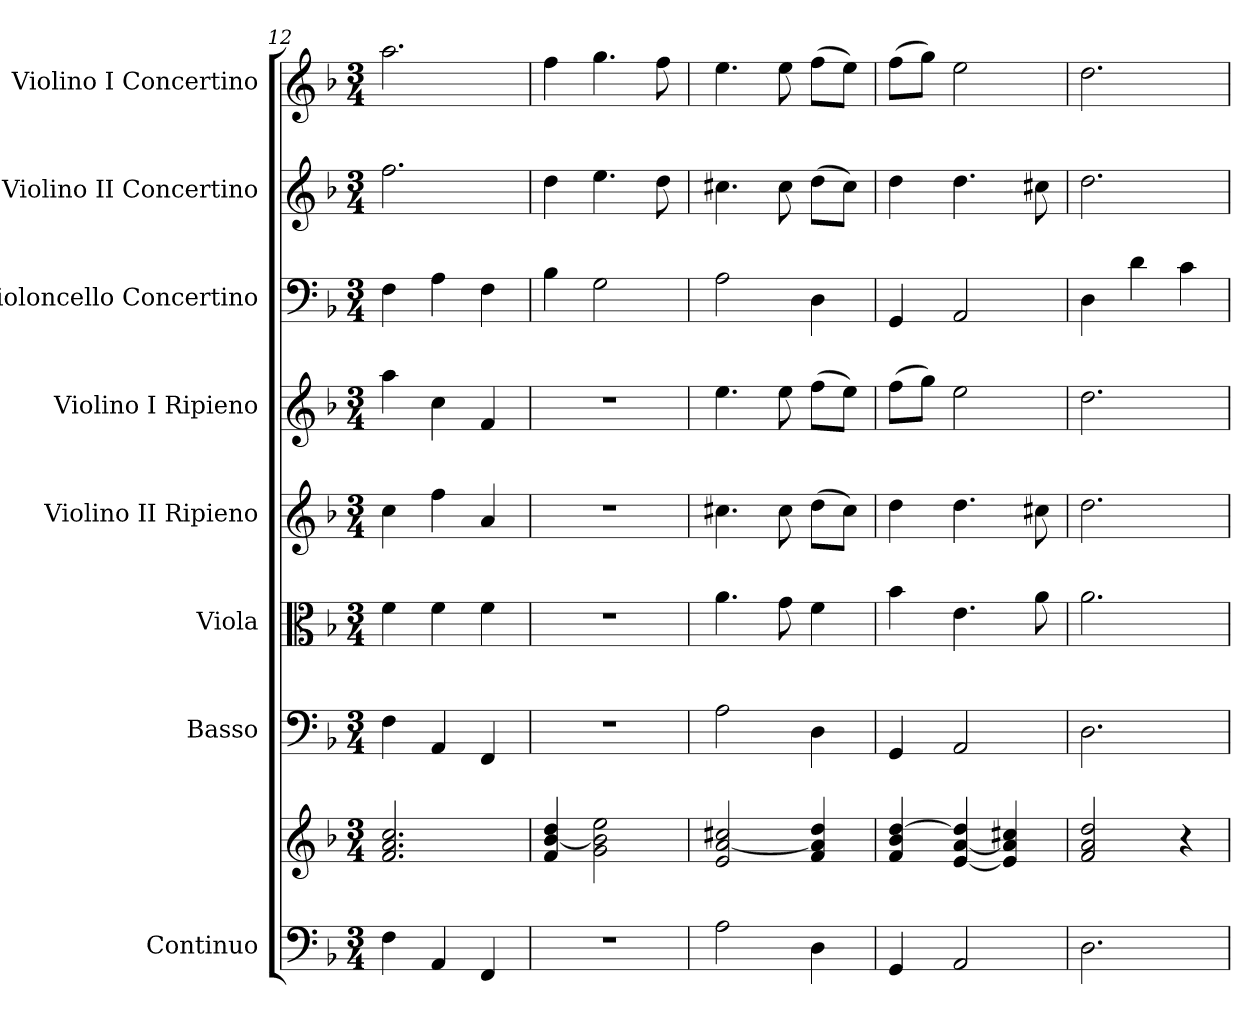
**kern	**kern	**kern	**kern	**kern	**kern	**kern	**kern	**kern
*part8	*part8	*part7	*part6	*part5	*part4	*part3	*part2	*part1
*staff9	*staff8	*staff7	*staff6	*staff5	*staff4	*staff3	*staff2	*staff1
*I"Continuo	*	*I"Basso	*I"Viola	*I"Violino II Ripieno	*I"Violino I Ripieno	*I"Violoncello Concertino	*I"Violino II Concertino	*I"Violino I Concertino
*	*	*	*	*	*	*I'Vc	*I'Vln	*I'Vln
*clefF4	*clefG2	*clefF4	*clefC3	*clefG2	*clefG2	*clefF4	*clefG2	*clefG2
*k[b-]	*k[b-]	*k[b-]	*k[b-]	*k[b-]	*k[b-]	*k[b-]	*k[b-]	*k[b-]
*M3/4	*M3/4	*M3/4	*M3/4	*M3/4	*M3/4	*M3/4	*M3/4	*M3/4
=12	=12	=12	=12	=12	=12	=12	=12	=12
4F\	2.f/ 2.a/ 2.cc/	4F\	4f\	4cc\	4aa\	4F\	2.ff\	2.aa\
4AA/	.	4AA/	4f\	4ff\	4cc\	4A\	.	.
4FF/	.	4FF/	4f\	4a/	4f/	4F\	.	.
=13	=13	=13	=13	=13	=13	=13	=13	=13
2.r	4f/ [4b-/ 4dd/	2.r	2.r	2.r	2.r	4B-\	4dd\	4ff\
.	2g\ 2b-\] 2ee\	.	.	.	.	2G\	4.ee\	4.gg\
.	.	.	.	.	.	.	8dd\	8ff\
=14	=14	=14	=14	=14	=14	=14	=14	=14
2A\	2e/ [2a/ 2cc#X/	2A\	4.a\	4.cc#X\	4.ee\	2A\	4.cc#X\	4.ee\
.	.	.	8g\	8cc#\	8ee\	.	8cc#\	8ee\
4D\	4f/ 4a/] 4dd/	4D\	4f\	(>8dd\L	(>8ff\L	4D\	(>8dd\L	(>8ff\L
.	.	.	.	8cc#\J)	8ee\J)	.	8cc#\J)	8ee\J)
=15	=15	=15	=15	=15	=15	=15	=15	=15
4GG/	4f/ 4b-/ [4dd/	4GG/	4b-\	4dd\	(>8ff\L	4GG/	4dd\	(>8ff\L
.	.	.	.	.	8gg\J)	.	.	8gg\J)
2AA/	[4e/ [4a/ 4dd/]	2AA/	4.e\	4.dd\	2ee\	2AA/	4.dd\	2ee\
.	4e/] 4a/] 4cc#X/	.	.	.	.	.	.	.
.	.	.	8a\	8cc#X\	.	.	8cc#X\	.
=16	=16	=16	=16	=16	=16	=16	=16	=16
2.D\	2f/ 2a/ 2dd/	2.D\	2.a\	2.dd\	2.dd\	4D\	2.dd\	2.dd\
.	.	.	.	.	.	4d\	.	.
.	4r	.	.	.	.	4c\	.	.
=	=	=	=	=	=	=	=	=
*-	*-	*-	*-	*-	*-	*-	*-	*-
